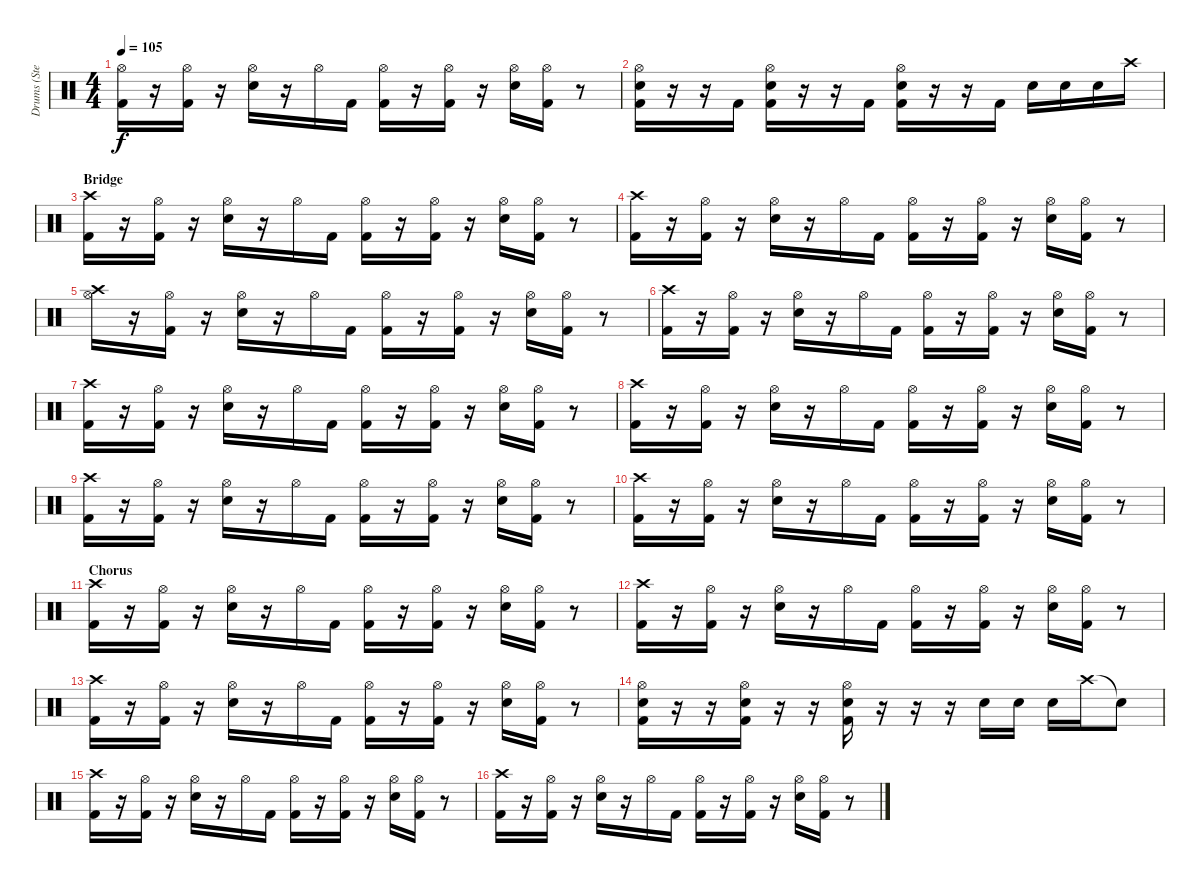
\track ("Drums (Steven)" "Drums (Ste") {instrument percussion}
\staff {score}
\articulation defaults
\ts (4 4)
\tempo 105
\clef neutral
\ks c
("Hi-Hat (open)" "Kick (hit) 2").16{dy f} r.16 ("Hi-Hat (open)" "Kick (hit) 2").16 r.16 ("Hi-Hat (open)" "Snare (hit) 2").16 r.16 "Hi-Hat (open)".16 "Kick (hit) 2".16 ("Kick (hit) 2" "Hi-Hat (open)").16 r.16 ("Kick (hit) 2" "Hi-Hat (open)").16 r.16 ("Hi-Hat (open)" "Snare (hit) 2").16 ("Kick (hit) 2" "Hi-Hat (open)").16 r.8 |
("Kick (hit) 2" "Snare (hit) 2" "Hi-Hat (open)").16 r.16 r.16 "Kick (hit) 2".16 ("Kick (hit) 2" "Snare (hit) 2" "Hi-Hat (open)").16 r.16 r.16 "Kick (hit) 2".16 ("Kick (hit) 2" "Snare (hit) 2" "Hi-Hat (open)").16 r.16 r.16 "Kick (hit) 2".16 "Snare (hit) 2".16 "Snare (hit) 2".16 "Snare (hit) 2".16 "Crash high (hit)".16 |
\section ("" "Bridge")
("Crash high (hit)" "Kick (hit) 2").16 r.16 ("Hi-Hat (open)" "Kick (hit) 2").16 r.16 ("Hi-Hat (open)" "Snare (hit) 2").16 r.16 "Hi-Hat (open)".16 "Kick (hit) 2".16 ("Kick (hit) 2" "Hi-Hat (open)").16 r.16 ("Kick (hit) 2" "Hi-Hat (open)").16 r.16 ("Hi-Hat (open)" "Snare (hit) 2").16 ("Kick (hit) 2" "Hi-Hat (open)").16 r.8 |
("Crash high (hit)" "Kick (hit) 2").16 r.16 ("Hi-Hat (open)" "Kick (hit) 2").16 r.16 ("Hi-Hat (open)" "Snare (hit) 2").16 r.16 "Hi-Hat (open)".16 "Kick (hit) 2".16 ("Kick (hit) 2" "Hi-Hat (open)").16 r.16 ("Kick (hit) 2" "Hi-Hat (open)").16 r.16 ("Hi-Hat (open)" "Snare (hit) 2").16 ("Kick (hit) 2" "Hi-Hat (open)").16 r.8 |
("Hi-Hat (open)" "Crash high (hit)").16 r.16 ("Hi-Hat (open)" "Kick (hit) 2").16 r.16 ("Hi-Hat (open)" "Snare (hit) 2").16 r.16 "Hi-Hat (open)".16 "Kick (hit) 2".16 ("Kick (hit) 2" "Hi-Hat (open)").16 r.16 ("Kick (hit) 2" "Hi-Hat (open)").16 r.16 ("Hi-Hat (open)" "Snare (hit) 2").16 ("Kick (hit) 2" "Hi-Hat (open)").16 r.8 |
("Crash high (hit)" "Kick (hit) 2").16 r.16 ("Hi-Hat (open)" "Kick (hit) 2").16 r.16 ("Hi-Hat (open)" "Snare (hit) 2").16 r.16 "Hi-Hat (open)".16 "Kick (hit) 2".16 ("Kick (hit) 2" "Hi-Hat (open)").16 r.16 ("Kick (hit) 2" "Hi-Hat (open)").16 r.16 ("Hi-Hat (open)" "Snare (hit) 2").16 ("Kick (hit) 2" "Hi-Hat (open)").16 r.8 |
("Crash high (hit)" "Kick (hit) 2").16 r.16 ("Hi-Hat (open)" "Kick (hit) 2").16 r.16 ("Hi-Hat (open)" "Snare (hit) 2").16 r.16 "Hi-Hat (open)".16 "Kick (hit) 2".16 ("Kick (hit) 2" "Hi-Hat (open)").16 r.16 ("Kick (hit) 2" "Hi-Hat (open)").16 r.16 ("Hi-Hat (open)" "Snare (hit) 2").16 ("Kick (hit) 2" "Hi-Hat (open)").16 r.8 |
("Crash high (hit)" "Kick (hit) 2").16 r.16 ("Hi-Hat (open)" "Kick (hit) 2").16 r.16 ("Hi-Hat (open)" "Snare (hit) 2").16 r.16 "Hi-Hat (open)".16 "Kick (hit) 2".16 ("Kick (hit) 2" "Hi-Hat (open)").16 r.16 ("Kick (hit) 2" "Hi-Hat (open)").16 r.16 ("Hi-Hat (open)" "Snare (hit) 2").16 ("Kick (hit) 2" "Hi-Hat (open)").16 r.8 |
("Crash high (hit)" "Kick (hit) 2").16 r.16 ("Hi-Hat (open)" "Kick (hit) 2").16 r.16 ("Hi-Hat (open)" "Snare (hit) 2").16 r.16 "Hi-Hat (open)".16 "Kick (hit) 2".16 ("Kick (hit) 2" "Hi-Hat (open)").16 r.16 ("Kick (hit) 2" "Hi-Hat (open)").16 r.16 ("Hi-Hat (open)" "Snare (hit) 2").16 ("Kick (hit) 2" "Hi-Hat (open)").16 r.8 |
("Crash high (hit)" "Kick (hit) 2").16 r.16 ("Hi-Hat (open)" "Kick (hit) 2").16 r.16 ("Hi-Hat (open)" "Snare (hit) 2").16 r.16 "Hi-Hat (open)".16 "Kick (hit) 2".16 ("Kick (hit) 2" "Hi-Hat (open)").16 r.16 ("Kick (hit) 2" "Hi-Hat (open)").16 r.16 ("Hi-Hat (open)" "Snare (hit) 2").16 ("Kick (hit) 2" "Hi-Hat (open)").16 r.8 |
\section ("" "Chorus")
("Crash high (hit)" "Kick (hit) 2").16 r.16 ("Hi-Hat (open)" "Kick (hit) 2").16 r.16 ("Hi-Hat (open)" "Snare (hit) 2").16 r.16 "Hi-Hat (open)".16 "Kick (hit) 2".16 ("Kick (hit) 2" "Hi-Hat (open)").16 r.16 ("Kick (hit) 2" "Hi-Hat (open)").16 r.16 ("Hi-Hat (open)" "Snare (hit) 2").16 ("Kick (hit) 2" "Hi-Hat (open)").16 r.8 |
("Crash high (hit)" "Kick (hit) 2").16 r.16 ("Hi-Hat (open)" "Kick (hit) 2").16 r.16 ("Hi-Hat (open)" "Snare (hit) 2").16 r.16 "Hi-Hat (open)".16 "Kick (hit) 2".16 ("Kick (hit) 2" "Hi-Hat (open)").16 r.16 ("Kick (hit) 2" "Hi-Hat (open)").16 r.16 ("Hi-Hat (open)" "Snare (hit) 2").16 ("Kick (hit) 2" "Hi-Hat (open)").16 r.8 |
("Crash high (hit)" "Kick (hit) 2").16 r.16 ("Hi-Hat (open)" "Kick (hit) 2").16 r.16 ("Hi-Hat (open)" "Snare (hit) 2").16 r.16 "Hi-Hat (open)".16 "Kick (hit) 2".16 ("Kick (hit) 2" "Hi-Hat (open)").16 r.16 ("Kick (hit) 2" "Hi-Hat (open)").16 r.16 ("Hi-Hat (open)" "Snare (hit) 2").16 ("Kick (hit) 2" "Hi-Hat (open)").16 r.8 |
("Kick (hit) 2" "Snare (hit) 2" "Hi-Hat (open)").16 r.16 r.16 ("Kick (hit) 2" "Snare (hit) 2" "Hi-Hat (open)").16 r.16 r.16 ("Kick (hit) 2" "Snare (hit) 2" "Hi-Hat (open)").16 r.16 r.16 r.16 "Snare (hit) 2".16 "Snare (hit) 2".16 "Snare (hit) 2".16 "Crash high (hit)".16 "Snare (hit)"{t}.8 |
("Crash high (hit)" "Kick (hit) 2").16 r.16 ("Hi-Hat (open)" "Kick (hit) 2").16 r.16 ("Hi-Hat (open)" "Snare (hit) 2").16 r.16 "Hi-Hat (open)".16 "Kick (hit) 2".16 ("Kick (hit) 2" "Hi-Hat (open)").16 r.16 ("Kick (hit) 2" "Hi-Hat (open)").16 r.16 ("Hi-Hat (open)" "Snare (hit) 2").16 ("Kick (hit) 2" "Hi-Hat (open)").16 r.8 |
("Crash high (hit)" "Kick (hit) 2").16 r.16 ("Hi-Hat (open)" "Kick (hit) 2").16 r.16 ("Hi-Hat (open)" "Snare (hit) 2").16 r.16 "Hi-Hat (open)".16 "Kick (hit) 2".16 ("Kick (hit) 2" "Hi-Hat (open)").16 r.16 ("Kick (hit) 2" "Hi-Hat (open)").16 r.16 ("Hi-Hat (open)" "Snare (hit) 2").16 ("Kick (hit) 2" "Hi-Hat (open)").16 r.8
